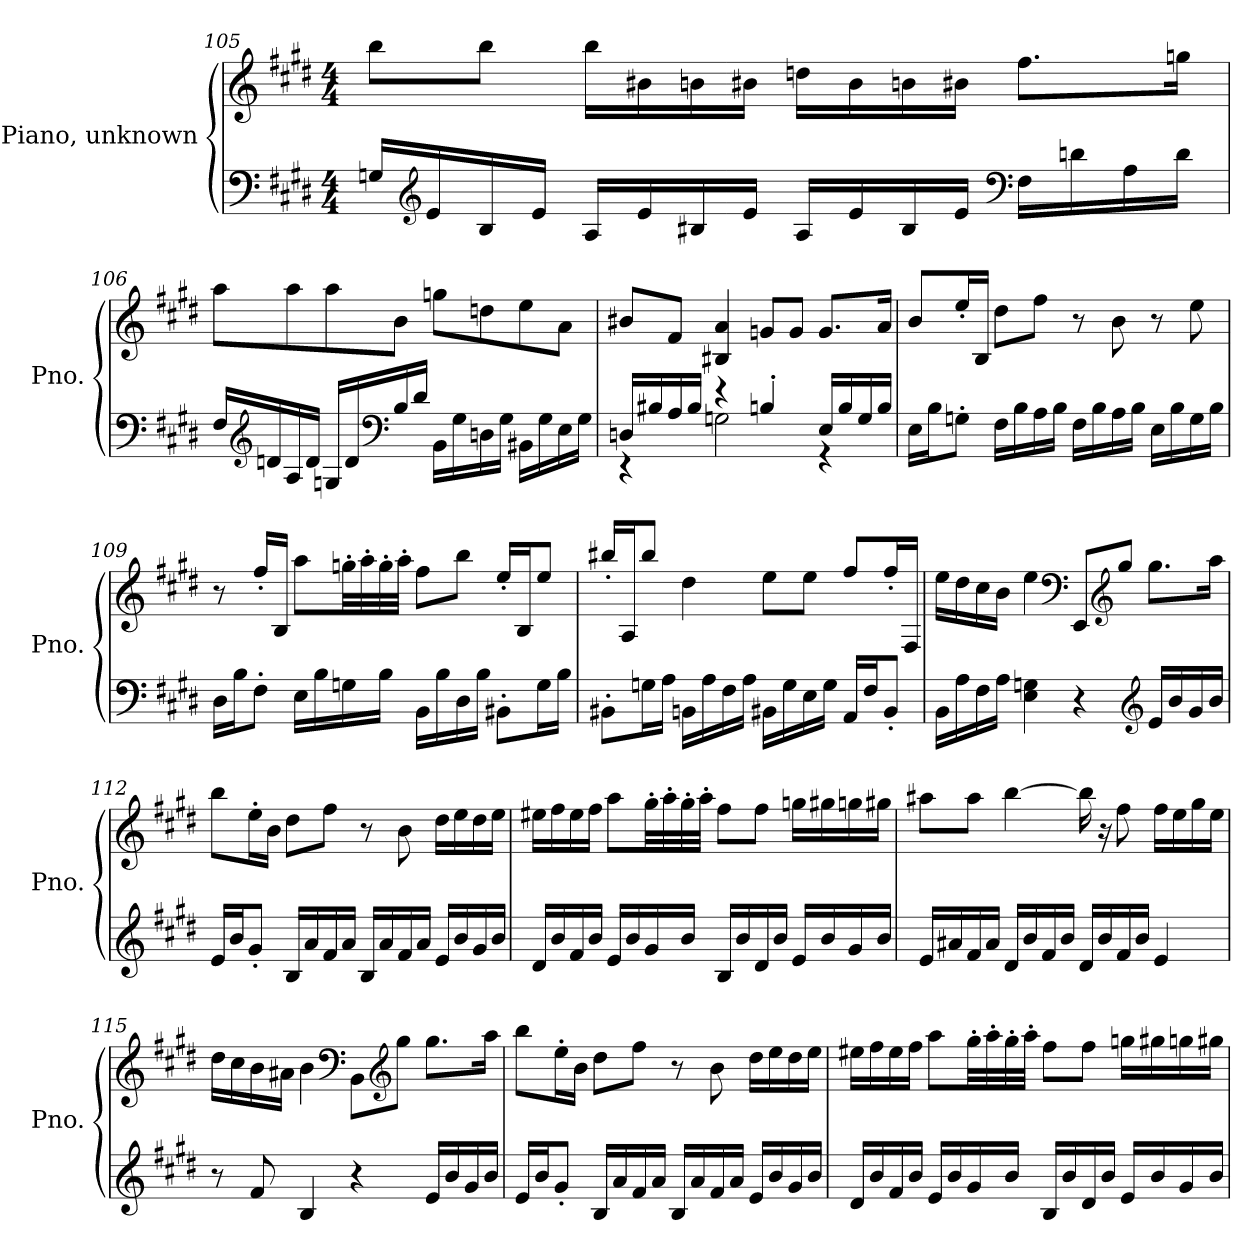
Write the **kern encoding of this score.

**kern	**kern
*part1	*part1
*staff2	*staff1
*I"Piano, unknown	*
*I'Pno.	*
!!LO:LB:g=z
*clefF4	*clefG2
*k[f#c#g#d#]	*k[f#c#g#d#]
*M4/4	*M4/4
=105	=105
16Gn/LL	8bb\L
*clefG2	*
16e/	.
16B/	8bb\J
16e/JJ	.
16A/LL	16bb\LL
16e/	16b#X\
16B#X/	16bn\
16e/JJ	16b#X\JJ
16A/LL	16ddn\LL
16e/	16b#\
16B#/	16bn\
16e/JJ	16b#X\JJ
*clefF4	*
16F#\LL	8.ff#\L
16dn\	.
16A\	.
16d\JJ	16ggn\Jk
!!LO:LB:g=z
=106	=106
16F#/LL	8aa\L
*clefG2	*
16dn/	.
16A/	8aa\
16d/JJ	.
16Gn/LL	8aa\
16d/	.
*clefF4	*
16B/	8b\J
16d/JJ	.
16BB\LL	8ggn\L
16G\	.
16Dn\	8ddn\
16G\JJ	.
16BB#X\LL	8ee\
16G\	.
16E\	8a\J
16G\JJ	.
=107	=107
*^	*
16Dn/LL	4r	8b#X/L
16B#X/	.	.
16A/	.	8f#/J
16B#/JJ	.	.
4r	2Gn\	4B#X/ 4a/
4Bn'/	.	8gn/L
.	.	8g/J
16E/LL	4r	8.g/L
16B/	.	.
16G/	.	.
16B/JJ	.	16a/Jk
*v	*v	*
!!LO:PB:g=z
=108	=108
16E\LL	8b/L
16B\J	.
8Gn'\J	16ee'/L
.	16B/JJ
16F#\LL	8dd#\L
16B\	.
16A\	8ff#\J
16B\JJ	.
16F#\LL	8r
16B\	.
16A\	8b\
16B\JJ	.
16E\LL	8r
16B\	.
16G\	8ee\
16B\JJ	.
=109	=109
16D#\LL	8r
16B\J	.
8F#'\J	16ff#'/LL
.	16B/JJ
16E\LL	8aa\L
16B\	.
16Gn\	32ggn'\LL
.	32aa'\
16B\JJ	32gg'\
.	32aa'\JJJ
16BB\LL	8ff#\L
16B\	.
16D#\	8bb\J
16B\JJ	.
8BB#X'\L	16ee'/LL
.	16B/J
16G\L	8ee/J
16B\JJ	.
!!LO:LB:g=z
=110	=110
8BB#X'\L	16bb#X'/LL
.	16A/J
16Gn\L	8bb#/J
16A\JJ	.
16BBn\LL	4dd#\
16A\	.
16F#\	.
16A\JJ	.
16BB#X\LL	8ee\L
16G\	.
16E\	8ee\J
16G\JJ	.
16AA/LL	8ff#/L
16F#/J	.
8BB#'/J	16ff#'/L
.	16F#/JJ
=111	=111
16BB\LL	16ee\LL
16A\	16dd#\
16F#\	16cc#\
16A\JJ	16b\JJ
4E\ 4Gn\	4ee\
*	*clefF4
4r	8EE/L
*	*clefG2
.	8gg#/J
*clefG2	*
16e/LL	8.gg#\L
16b/	.
16g#/	.
16b/JJ	16aa\Jk
!!LO:LB:g=z
=112	=112
16e/LL	8bb\L
16b/J	.
8g#'/J	16ee'\L
.	16b\JJ
16B/LL	8dd#\L
16a/	.
16f#/	8ff#\J
16a/JJ	.
16B/LL	8r
16a/	.
16f#/	8b\
16a/JJ	.
16e/LL	16dd#\LL
16b/	16ee\
16g#/	16dd#\
16b/JJ	16ee\JJ
=113	=113
16d#/LL	16ee#X\LL
16b/	16ff#\
16f#/	16ee#\
16b/JJ	16ff#\JJ
16e/LL	8aa\L
16b/	.
16g#/	32gg#'\LL
.	32aa'\
16b/JJ	32gg#'\
.	32aa'\JJJ
16B/LL	8ff#\L
16b/	.
16d#/	8ff#\J
16b/JJ	.
16e/LL	16ggn\LL
16b/	16gg#X\
16g#/	16ggn\
16b/JJ	16gg#X\JJ
!!LO:LB:g=z
=114	=114
16e/LL	8aa#X\L
16a#X/	.
16f#/	8aa#\J
16a#/JJ	.
16d#/LL	[4bb\
16b/	.
16f#/	.
16b/JJ	.
16d#/LL	16bb\]
16b/	16r
16f#/	8ff#\
16b/JJ	.
4e/	16ff#\LL
.	16ee\
.	16gg#\
.	16ee\JJ
=115	=115
8r	16dd#\LL
.	16cc#\
8f#/	16b\
.	16a#X\JJ
4B/	4b\
*	*clefF4
4r	8BB\L
*	*clefG2
.	8gg#\J
16e/LL	8.gg#\L
16b/	.
16g#/	.
16b/JJ	16aa\Jk
!!LO:LB:g=z
=116	=116
16e/LL	8bb\L
16b/J	.
8g#'/J	16ee'\L
.	16b\JJ
16B/LL	8dd#\L
16a/	.
16f#/	8ff#\J
16a/JJ	.
16B/LL	8r
16a/	.
16f#/	8b\
16a/JJ	.
16e/LL	16dd#\LL
16b/	16ee\
16g#/	16dd#\
16b/JJ	16ee\JJ
=117	=117
16d#/LL	16ee#X\LL
16b/	16ff#\
16f#/	16ee#\
16b/JJ	16ff#\JJ
16e/LL	8aa\L
16b/	.
16g#/	32gg#'\LL
.	32aa'\
16b/JJ	32gg#'\
.	32aa'\JJJ
16B/LL	8ff#\L
16b/	.
16d#/	8ff#\J
16b/JJ	.
16e/LL	16ggn\LL
16b/	16gg#X\
16g#/	16ggn\
16b/JJ	16gg#X\JJ
=	=
*-	*-
